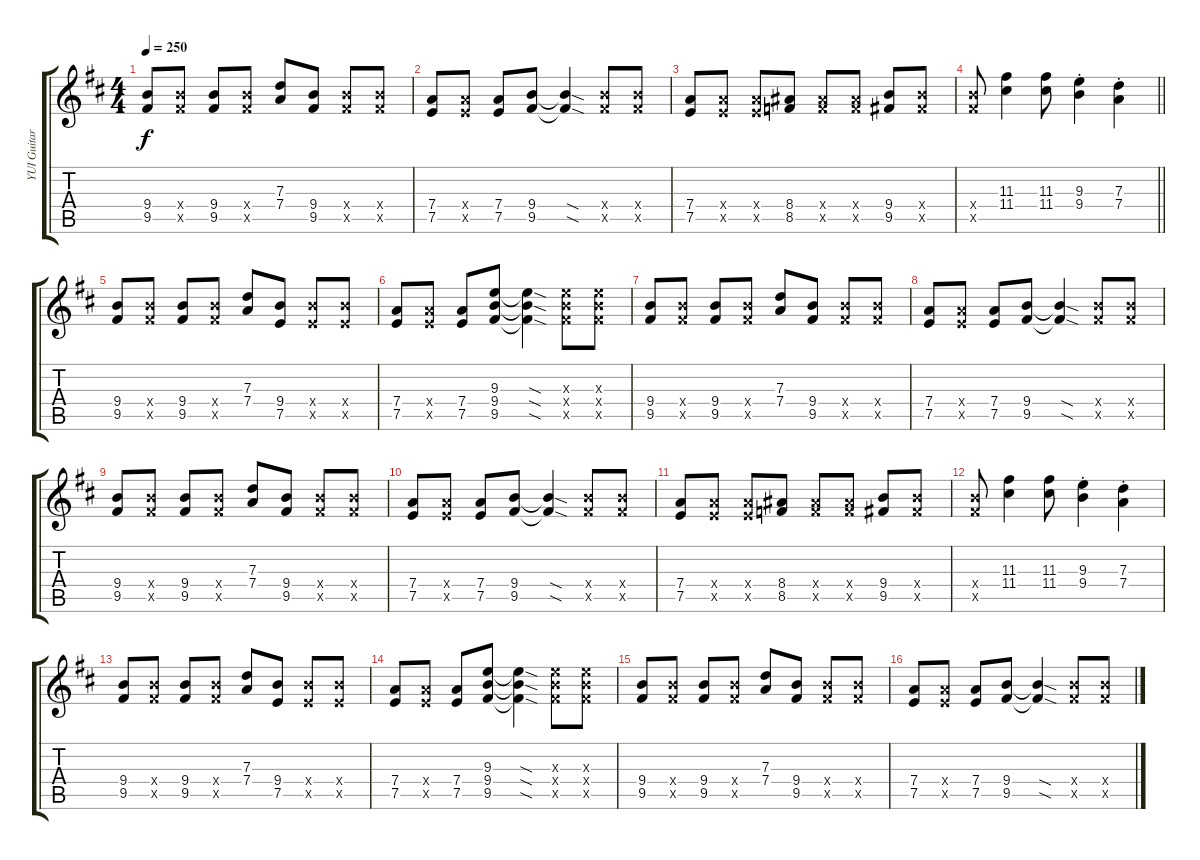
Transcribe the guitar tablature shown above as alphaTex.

\track ("YUI Guitar" "YUI Guitar") {instrument overdrivenguitar}
\staff {score tabs}
\tuning (E4 B3 G3 D3 A2 E2) {hide}
\ts (4 4)
\tempo 250
\clef g2
\ks d
(9.4 9.5).8{dy f} (9.4{x} 9.5{x}).8 (9.4 9.5).8 (9.4{x} 9.5{x}).8 (7.3 7.4).8 (9.4 9.5).8 (9.4{x} 9.5{x}).8 (9.4{x} 9.5{x}).8 |
(7.4 7.5).8 (7.4{x} 7.5{x}).8 (7.4 7.5).8 (9.4 9.5).8 (9.4{sod t} 9.5{sod t}).4 (9.4{x} 9.5{x}).8 (9.4{x} 9.5{x}).8 |
(7.4 7.5).8 (7.4{x} 7.5{x}).8 (7.4{x} 7.5{x}).8 (8.4 8.5).8 (8.4{x} 8.5{x}).8 (8.4{x} 8.5{x}).8 (9.4 9.5).8 (9.4{x} 9.5{x}).8 |
\barLineRight lightlight
(9.4{x} 9.5{x}).8 (11.3 11.4).4 (11.3 11.4).8 (9.3{st} 9.4{st}).4 (7.3{st} 7.4{st}).4 |
(9.4 9.5).8 (9.4{x} 9.5{x}).8 (9.4 9.5).8 (9.4{x} 9.5{x}).8 (7.3 7.4).8 (9.4 7.5).8 (9.4{x} 7.5{x}).8 (9.4{x} 7.5{x}).8 |
(7.4 7.5).8 (7.4{x} 7.5{x}).8 (7.4 7.5).8 (9.3 9.4 9.5).8 (9.3{sod t} 9.4{sod t} 9.5{sod t}).4 (9.3{x} 9.4{x} 9.5{x}).8 (9.3{x} 9.4{x} 9.5{x}).8 |
(9.4 9.5).8 (9.4{x} 9.5{x}).8 (9.4 9.5).8 (9.4{x} 9.5{x}).8 (7.3 7.4).8 (9.4 9.5).8 (9.4{x} 9.5{x}).8 (9.4{x} 9.5{x}).8 |
(7.4 7.5).8 (7.4{x} 7.5{x}).8 (7.4 7.5).8 (9.4 9.5).8 (9.4{sod t} 9.5{sod t}).4 (9.4{x} 9.5{x}).8 (9.4{x} 9.5{x}).8 |
(9.4 9.5).8 (9.4{x} 9.5{x}).8 (9.4 9.5).8 (9.4{x} 9.5{x}).8 (7.3 7.4).8 (9.4 9.5).8 (9.4{x} 9.5{x}).8 (9.4{x} 9.5{x}).8 |
(7.4 7.5).8 (7.4{x} 7.5{x}).8 (7.4 7.5).8 (9.4 9.5).8 (9.4{sod t} 9.5{sod t}).4 (9.4{x} 9.5{x}).8 (9.4{x} 9.5{x}).8 |
(7.4 7.5).8 (7.4{x} 7.5{x}).8 (7.4{x} 7.5{x}).8 (8.4 8.5).8 (8.4{x} 8.5{x}).8 (8.4{x} 8.5{x}).8 (9.4 9.5).8 (9.4{x} 9.5{x}).8 |
(9.4{x} 9.5{x}).8 (11.3 11.4).4 (11.3 11.4).8 (9.3{st} 9.4{st}).4 (7.3{st} 7.4{st}).4 |
(9.4 9.5).8 (9.4{x} 9.5{x}).8 (9.4 9.5).8 (9.4{x} 9.5{x}).8 (7.3 7.4).8 (9.4 7.5).8 (9.4{x} 7.5{x}).8 (9.4{x} 7.5{x}).8 |
(7.4 7.5).8 (7.4{x} 7.5{x}).8 (7.4 7.5).8 (9.3 9.4 9.5).8 (9.3{sod t} 9.4{sod t} 9.5{sod t}).4 (9.3{x} 9.4{x} 9.5{x}).8 (9.3{x} 9.4{x} 9.5{x}).8 |
(9.4 9.5).8 (9.4{x} 9.5{x}).8 (9.4 9.5).8 (9.4{x} 9.5{x}).8 (7.3 7.4).8 (9.4 9.5).8 (9.4{x} 9.5{x}).8 (9.4{x} 9.5{x}).8 |
(7.4 7.5).8 (7.4{x} 7.5{x}).8 (7.4 7.5).8 (9.4 9.5).8 (9.4{sod t} 9.5{sod t}).4 (9.4{x} 9.5{x}).8 (9.4{x} 9.5{x}).8
